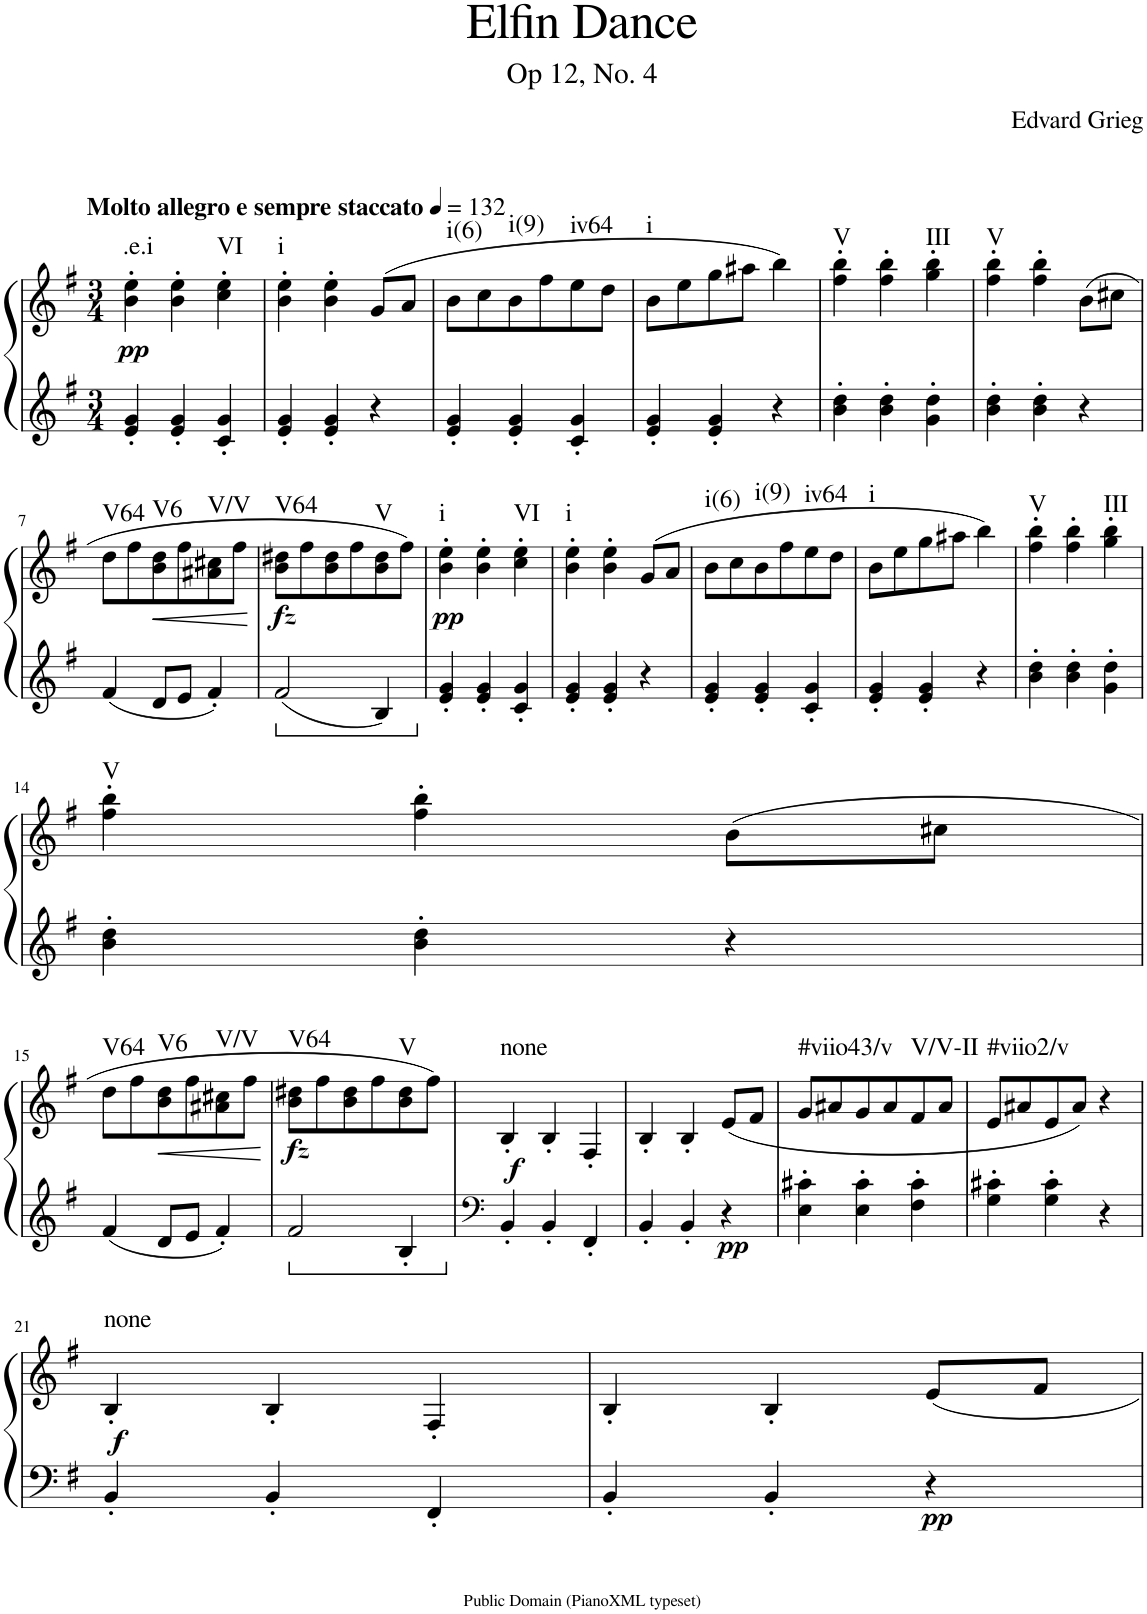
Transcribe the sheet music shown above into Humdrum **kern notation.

**kern	**kern	**dynam	**harte
*part1	*part1	*part1	*part1
*staff2	*staff1	*staff1/2	*
*I"Grand Piano	*	*	*
*I'Pno	*	*	*
*clefG2	*clefG2	*	*
*k[f#]	*k[f#]	*	*
*G:	*G:	*	*
*M3/4	*M3/4	*	*
*MM132	*MM132	*	*
=1	=1	=1	=1
!	!LO:TX:a:B:t=Molto allegro e sempre staccato	!	!
!	!	!LO:DY:b	!LO:H:kt=.e.i
4e/' 4g/'	4b\' 4ee\'	pp	N
4e/' 4g/'	4b\' 4ee\'	.	.
!	!	!	!LO:H:kt=VI
4c/' 4g/'	4cc\' 4ee\'	.	N
=2	=2	=2	=2
!	!	!	!LO:H:kt=i
4e/' 4g/'	4b\' 4ee\'	.	N
4e/' 4g/'	4b\' 4ee\'	.	.
4r	(8g/L	.	.
.	8a/J	.	.
=3	=3	=3	=3
!	!	!	!LO:H:kt=i(6)
4e/' 4g/'	8b\L	.	N
.	8cc\	.	.
!	!	!	!LO:H:kt=i(9)
4e/' 4g/'	8b\	.	N
.	8ff#\	.	.
!	!	!	!LO:H:kt=iv64
4c/' 4g/'	8ee\	.	N
.	8dd\J	.	.
=4	=4	=4	=4
!	!	!	!LO:H:kt=i
4e/' 4g/'	8b\L	.	N
.	8ee\	.	.
4e/' 4g/'	8gg\	.	.
.	8aa#X\J	.	.
4r	4bb\)	.	.
=5	=5	=5	=5
!	!	!	!LO:H:kt=V
4b\' 4dd\'	4ff#\' 4bb\'	.	N
4b\' 4dd\'	4ff#\' 4bb\'	.	.
!	!	!	!LO:H:kt=III
4g\' 4dd\'	4gg\' 4bb\'	.	N
=6	=6	=6	=6
!	!	!	!LO:H:kt=V
4b\' 4dd\'	4ff#\' 4bb\'	.	N
4b\' 4dd\'	4ff#\' 4bb\'	.	.
4r	(8b\L	.	.
.	8cc#X\J	.	.
!!LO:LB:g=z
=7	=7	=7	=7
!	!	!	!LO:H:kt=V64
4f#/	8dd\L	.	N
.	8ff#\	.	.
!	!	!LO:HP:b	!LO:H:kt=V6
8d/L	8b\ 8dd\	<	N
8e/J	8ff#\	.	.
!	!	!	!LO:H:kt=V/V
4f#'/	8a#X\ 8cc#X\	.	N
.	8ff#\J	.	.
.	.	[	.
=8	=8	=8	=8
!	!	!LO:DY:b	!LO:H:kt=V64
2f#/	8b\ 8dd#X\L	fz	N
.	8ff#\	.	.
.	8b\ 8dd#\	.	.
.	8ff#\	.	.
!	!	!	!LO:H:kt=V
4B/	8b\ 8dd#\	.	N
.	8ff#\J)	.	.
=9	=9	=9	=9
!	!	!LO:DY:b	!LO:H:kt=i
4e/' 4g/'	4b\' 4ee\'	pp	N
4e/' 4g/'	4b\' 4ee\'	.	.
!	!	!	!LO:H:kt=VI
4c/' 4g/'	4cc\' 4ee\'	.	N
=10	=10	=10	=10
!	!	!	!LO:H:kt=i
4e/' 4g/'	4b\' 4ee\'	.	N
4e/' 4g/'	4b\' 4ee\'	.	.
4r	(8g/L	.	.
.	8a/J	.	.
=11	=11	=11	=11
!	!	!	!LO:H:kt=i(6)
4e/' 4g/'	8b\L	.	N
.	8cc\	.	.
!	!	!	!LO:H:kt=i(9)
4e/' 4g/'	8b\	.	N
.	8ff#\	.	.
!	!	!	!LO:H:kt=iv64
4c/' 4g/'	8ee\	.	N
.	8dd\J	.	.
=12	=12	=12	=12
!	!	!	!LO:H:kt=i
4e/' 4g/'	8b\L	.	N
.	8ee\	.	.
4e/' 4g/'	8gg\	.	.
.	8aa#X\J	.	.
4r	4bb\)	.	.
=13	=13	=13	=13
!	!	!	!LO:H:kt=V
4b\' 4dd\'	4ff#\' 4bb\'	.	N
4b\' 4dd\'	4ff#\' 4bb\'	.	.
!	!	!	!LO:H:kt=III
4g\' 4dd\'	4gg\' 4bb\'	.	N
!!LO:LB:g=z
=14	=14	=14	=14
!	!	!	!LO:H:kt=V
4b\' 4dd\'	4ff#\' 4bb\'	.	N
4b\' 4dd\'	4ff#\' 4bb\'	.	.
4r	(8b\L	.	.
.	8cc#X\J	.	.
!!LO:LB:g=z
=15	=15	=15	=15
!	!	!	!LO:H:kt=V64
4f#/	8dd\L	.	N
.	8ff#\	.	.
!	!	!LO:HP:b	!LO:H:kt=V6
8d/L	8b\ 8dd\	<	N
8e/J	8ff#\	.	.
!	!	!	!LO:H:kt=V/V
4f#'/	8a#X\ 8cc#X\	.	N
.	8ff#\J	.	.
.	.	[	.
=16	=16	=16	=16
!	!	!LO:DY:b	!LO:H:kt=V64
2f#/	8b\ 8dd#X\L	fz	N
.	8ff#\	.	.
.	8b\ 8dd#\	.	.
.	8ff#\	.	.
!	!	!	!LO:H:kt=V
4B'/	8b\ 8dd#\	.	N
.	8ff#\J)	.	.
=17	=17	=17	=17
*clefF4	*	*	*
!	!	!LO:DY:b	!LO:H:kt=none
4BB'/	4B'/	f	N
4BB'/	4B'/	.	.
4FF#'/	4F#'/	.	.
=18	=18	=18	=18
4BB'/	4B'/	.	.
4BB'/	4B'/	.	.
!	!	!LO:DY:b=2	!
4r	(8e/L	pp	.
.	8f#/J	.	.
=19	=19	=19	=19
!	!	!	!LO:H:kt=#viio43/v
4E\' 4c#X\'	8g/L	.	N
.	8a#X/	.	.
4E\' 4c#\'	8g/	.	.
.	8a#/	.	.
!	!	!	!LO:H:kt=V/V-II
4F#\' 4c#\'	8f#/	.	N
.	8a#/J	.	.
=20	=20	=20	=20
!	!	!	!LO:H:kt=#viio2/v
4G\' 4c#X\'	8e/L	.	N
.	8a#X/	.	.
4G\' 4c#\'	8e/	.	.
.	8a#/J)	.	.
4r	4r	.	.
!!LO:LB:g=z
=21	=21	=21	=21
!	!	!LO:DY:b	!LO:H:kt=none
4BB'/	4B'/	f	N
4BB'/	4B'/	.	.
4FF#'/	4F#'/	.	.
=22	=22	=22	=22
4BB'/	4B'/	.	.
4BB'/	4B'/	.	.
!	!	!LO:DY:b=2	!
4r	8e/L	pp	.
.	8f#/J	.	.
=	=	=	=
*-	*-	*-	*-
